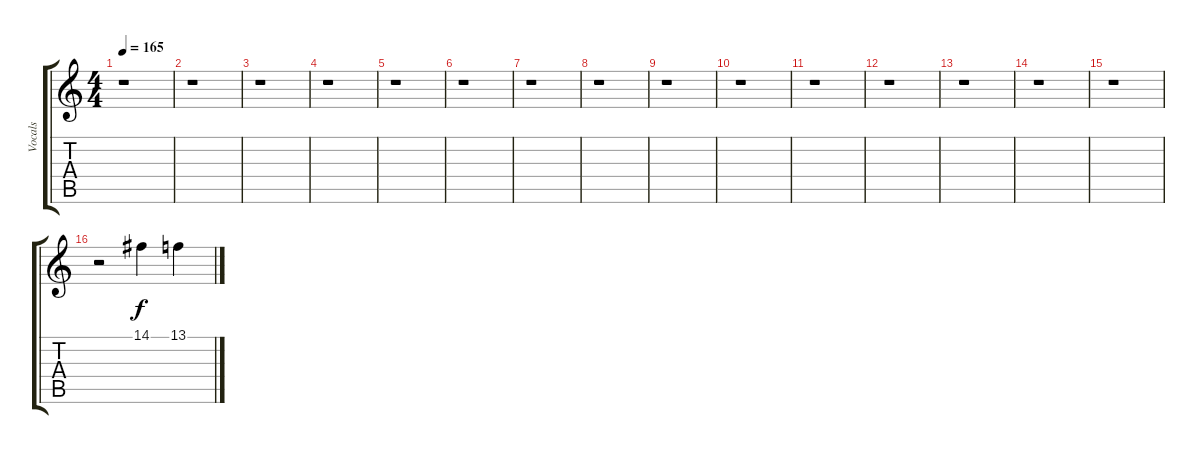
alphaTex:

\track ("Vocals" "Vocals") {instrument lead3calliope}
\staff {score tabs}
\tuning (E4 B3 G3 D3 A2 E2) {hide}
\ts (4 4)
\tempo 165
\clef g2
\ks c
r.1{dy f} |
r.1 |
r.1 |
r.1 |
r.1 |
r.1 |
r.1 |
r.1 |
r.1 |
r.1 |
r.1 |
r.1 |
r.1 |
r.1 |
r.1 |
r.2 14.1.4 13.1.4
